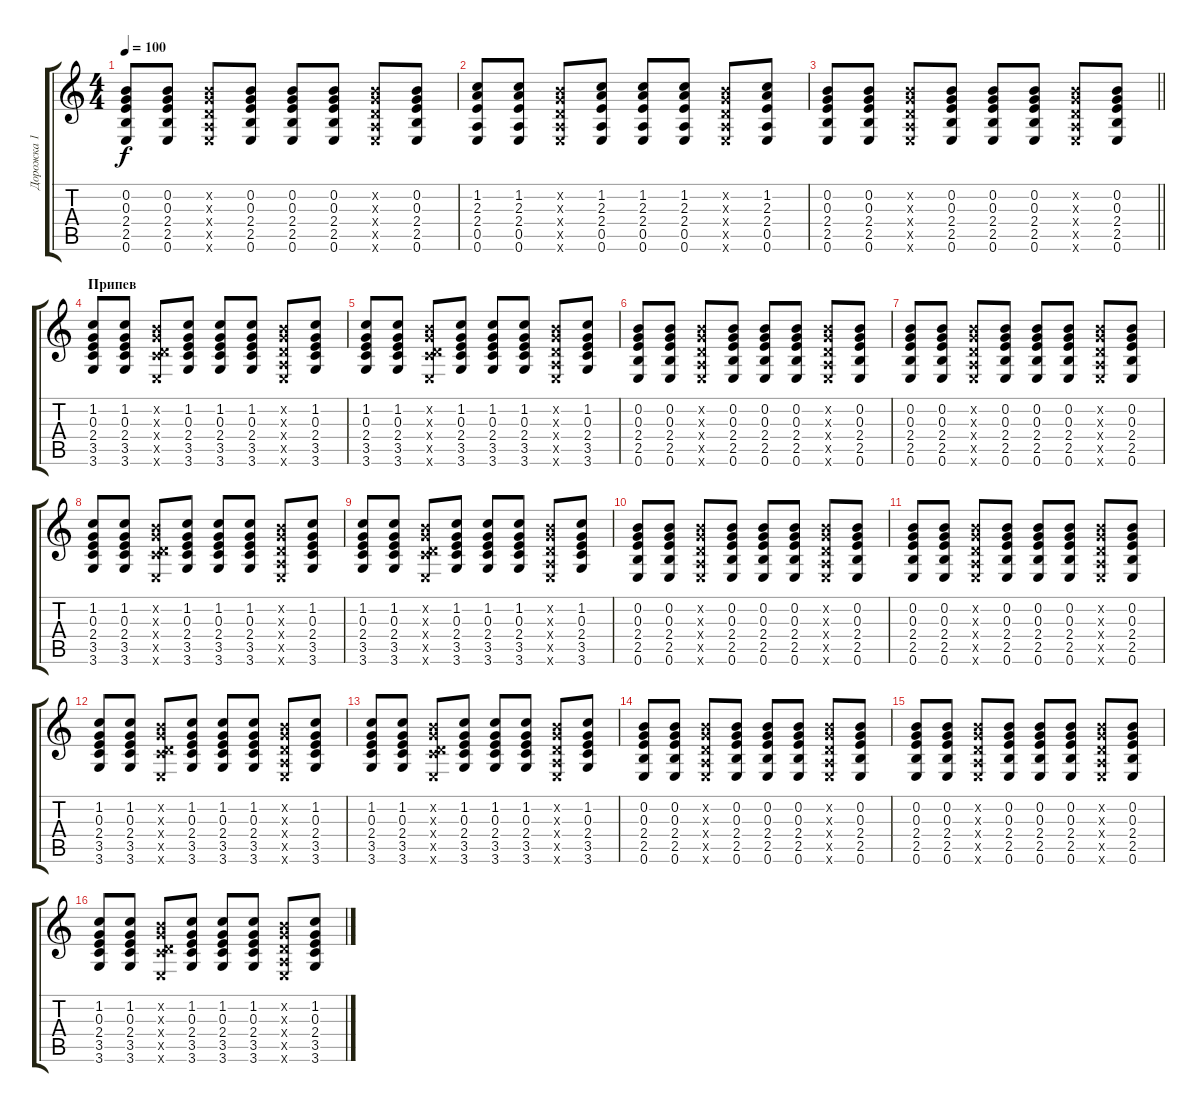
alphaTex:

\track ("Дорожка 1" "Дорожка 1") {instrument acousticguitarsteel}
\staff {score tabs}
\tuning (E4 B3 G3 D3 A2 E2) {hide}
\ts (4 4)
\tempo 100
\clef g2
\ks c
(0.2 0.3 2.4 2.5 0.6).8{dy f} (0.2 0.3 2.4 2.5 0.6).8 (0.2{x} 0.3{x} 0.4{x} 0.5{x} 0.6{x}).8 (0.2 0.3 2.4 2.5 0.6).8 (0.2 0.3 2.4 2.5 0.6).8 (0.2 0.3 2.4 2.5 0.6).8 (0.2{x} 0.3{x} 0.4{x} 0.5{x} 0.6{x}).8 (0.2 0.3 2.4 2.5 0.6).8 |
(1.2 2.3 2.4 0.5 0.6).8 (1.2 2.3 2.4 0.5 0.6).8 (0.2{x} 0.3{x} 0.4{x} 0.5{x} 0.6{x}).8 (1.2 2.3 2.4 0.5 0.6).8 (1.2 2.3 2.4 0.5 0.6).8 (1.2 2.3 2.4 0.5 0.6).8 (0.2{x} 0.3{x} 0.4{x} 0.5{x} 0.6{x}).8 (1.2 2.3 2.4 0.5 0.6).8 |
\barLineRight lightlight
(0.2 0.3 2.4 2.5 0.6).8 (0.2 0.3 2.4 2.5 0.6).8 (0.2{x} 0.3{x} 0.4{x} 0.5{x} 0.6{x}).8 (0.2 0.3 2.4 2.5 0.6).8 (0.2 0.3 2.4 2.5 0.6).8 (0.2 0.3 2.4 2.5 0.6).8 (0.2{x} 0.3{x} 0.4{x} 0.5{x} 0.6{x}).8 (0.2 0.3 2.4 2.5 0.6).8 |
\section ("" "Припев")
(1.2 0.3 2.4 3.5 3.6).8 (1.2 0.3 2.4 3.5 3.6).8 (0.2{x} 0.3{x} 0.4{x} 3.5{x} 0.6{x}).8 (1.2 0.3 2.4 3.5 3.6).8 (1.2 0.3 2.4 3.5 3.6).8 (1.2 0.3 2.4 3.5 3.6).8 (0.2{x} 0.3{x} 0.4{x} 0.5{x} 0.6{x}).8 (1.2 0.3 2.4 3.5 3.6).8 |
(1.2 0.3 2.4 3.5 3.6).8 (1.2 0.3 2.4 3.5 3.6).8 (0.2{x} 0.3{x} 0.4{x} 3.5{x} 0.6{x}).8 (1.2 0.3 2.4 3.5 3.6).8 (1.2 0.3 2.4 3.5 3.6).8 (1.2 0.3 2.4 3.5 3.6).8 (0.2{x} 0.3{x} 0.4{x} 0.5{x} 0.6{x}).8 (1.2 0.3 2.4 3.5 3.6).8 |
(0.2 0.3 2.4 2.5 0.6).8 (0.2 0.3 2.4 2.5 0.6).8 (0.2{x} 0.3{x} 0.4{x} 0.5{x} 0.6{x}).8 (0.2 0.3 2.4 2.5 0.6).8 (0.2 0.3 2.4 2.5 0.6).8 (0.2 0.3 2.4 2.5 0.6).8 (0.2{x} 0.3{x} 0.4{x} 0.5{x} 0.6{x}).8 (0.2 0.3 2.4 2.5 0.6).8 |
(0.2 0.3 2.4 2.5 0.6).8 (0.2 0.3 2.4 2.5 0.6).8 (0.2{x} 0.3{x} 0.4{x} 0.5{x} 0.6{x}).8 (0.2 0.3 2.4 2.5 0.6).8 (0.2 0.3 2.4 2.5 0.6).8 (0.2 0.3 2.4 2.5 0.6).8 (0.2{x} 0.3{x} 0.4{x} 0.5{x} 0.6{x}).8 (0.2 0.3 2.4 2.5 0.6).8 |
(1.2 0.3 2.4 3.5 3.6).8 (1.2 0.3 2.4 3.5 3.6).8 (0.2{x} 0.3{x} 0.4{x} 3.5{x} 0.6{x}).8 (1.2 0.3 2.4 3.5 3.6).8 (1.2 0.3 2.4 3.5 3.6).8 (1.2 0.3 2.4 3.5 3.6).8 (0.2{x} 0.3{x} 0.4{x} 0.5{x} 0.6{x}).8 (1.2 0.3 2.4 3.5 3.6).8 |
(1.2 0.3 2.4 3.5 3.6).8 (1.2 0.3 2.4 3.5 3.6).8 (0.2{x} 0.3{x} 0.4{x} 3.5{x} 0.6{x}).8 (1.2 0.3 2.4 3.5 3.6).8 (1.2 0.3 2.4 3.5 3.6).8 (1.2 0.3 2.4 3.5 3.6).8 (0.2{x} 0.3{x} 0.4{x} 0.5{x} 0.6{x}).8 (1.2 0.3 2.4 3.5 3.6).8 |
(0.2 0.3 2.4 2.5 0.6).8 (0.2 0.3 2.4 2.5 0.6).8 (0.2{x} 0.3{x} 0.4{x} 0.5{x} 0.6{x}).8 (0.2 0.3 2.4 2.5 0.6).8 (0.2 0.3 2.4 2.5 0.6).8 (0.2 0.3 2.4 2.5 0.6).8 (0.2{x} 0.3{x} 0.4{x} 0.5{x} 0.6{x}).8 (0.2 0.3 2.4 2.5 0.6).8 |
(0.2 0.3 2.4 2.5 0.6).8 (0.2 0.3 2.4 2.5 0.6).8 (0.2{x} 0.3{x} 0.4{x} 0.5{x} 0.6{x}).8 (0.2 0.3 2.4 2.5 0.6).8 (0.2 0.3 2.4 2.5 0.6).8 (0.2 0.3 2.4 2.5 0.6).8 (0.2{x} 0.3{x} 0.4{x} 0.5{x} 0.6{x}).8 (0.2 0.3 2.4 2.5 0.6).8 |
(1.2 0.3 2.4 3.5 3.6).8 (1.2 0.3 2.4 3.5 3.6).8 (0.2{x} 0.3{x} 0.4{x} 3.5{x} 0.6{x}).8 (1.2 0.3 2.4 3.5 3.6).8 (1.2 0.3 2.4 3.5 3.6).8 (1.2 0.3 2.4 3.5 3.6).8 (0.2{x} 0.3{x} 0.4{x} 0.5{x} 0.6{x}).8 (1.2 0.3 2.4 3.5 3.6).8 |
(1.2 0.3 2.4 3.5 3.6).8 (1.2 0.3 2.4 3.5 3.6).8 (0.2{x} 0.3{x} 0.4{x} 3.5{x} 0.6{x}).8 (1.2 0.3 2.4 3.5 3.6).8 (1.2 0.3 2.4 3.5 3.6).8 (1.2 0.3 2.4 3.5 3.6).8 (0.2{x} 0.3{x} 0.4{x} 0.5{x} 0.6{x}).8 (1.2 0.3 2.4 3.5 3.6).8 |
(0.2 0.3 2.4 2.5 0.6).8 (0.2 0.3 2.4 2.5 0.6).8 (0.2{x} 0.3{x} 0.4{x} 0.5{x} 0.6{x}).8 (0.2 0.3 2.4 2.5 0.6).8 (0.2 0.3 2.4 2.5 0.6).8 (0.2 0.3 2.4 2.5 0.6).8 (0.2{x} 0.3{x} 0.4{x} 0.5{x} 0.6{x}).8 (0.2 0.3 2.4 2.5 0.6).8 |
(0.2 0.3 2.4 2.5 0.6).8 (0.2 0.3 2.4 2.5 0.6).8 (0.2{x} 0.3{x} 0.4{x} 0.5{x} 0.6{x}).8 (0.2 0.3 2.4 2.5 0.6).8 (0.2 0.3 2.4 2.5 0.6).8 (0.2 0.3 2.4 2.5 0.6).8 (0.2{x} 0.3{x} 0.4{x} 0.5{x} 0.6{x}).8 (0.2 0.3 2.4 2.5 0.6).8 |
(1.2 0.3 2.4 3.5 3.6).8 (1.2 0.3 2.4 3.5 3.6).8 (0.2{x} 0.3{x} 0.4{x} 3.5{x} 0.6{x}).8 (1.2 0.3 2.4 3.5 3.6).8 (1.2 0.3 2.4 3.5 3.6).8 (1.2 0.3 2.4 3.5 3.6).8 (0.2{x} 0.3{x} 0.4{x} 0.5{x} 0.6{x}).8 (1.2 0.3 2.4 3.5 3.6).8
